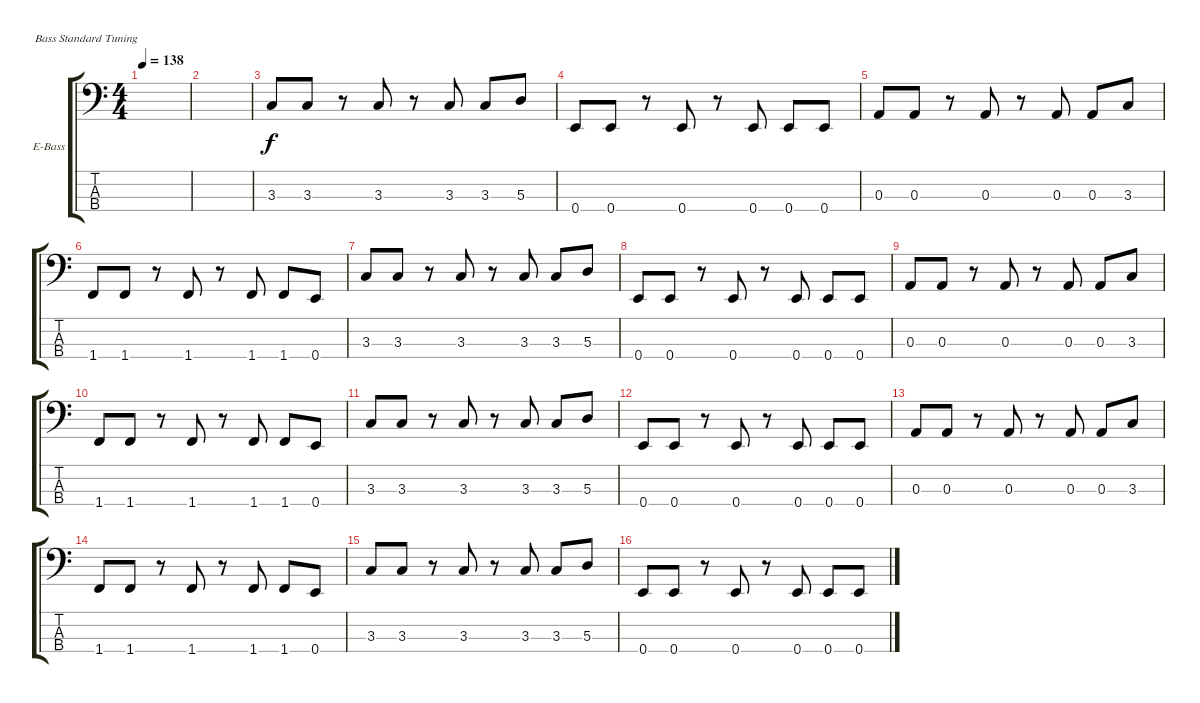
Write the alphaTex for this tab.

\bracketExtendMode groupsimilarinstruments
\firstSystemTrackNameOrientation horizontal
\otherSystemsTrackNameOrientation horizontal
\track ("Äîðîæêà 4" "E-Bass") {instrument electricbassfinger}
\staff {score tabs}
\tuning (G2 D2 A1 E1)
\ts (4 4)
\tempo 138
\clef f4
\ks c
|
|
3.3.8 3.3.8 r.8 3.3.8 r.8 3.3.8 3.3.8 5.3.8 |
0.4.8 0.4.8 r.8 0.4.8 r.8 0.4.8 0.4.8 0.4.8 |
0.3.8 0.3.8 r.8 0.3.8 r.8 0.3.8 0.3.8 3.3.8 |
1.4.8 1.4.8 r.8 1.4.8 r.8 1.4.8 1.4.8 0.4.8 |
3.3.8 3.3.8 r.8 3.3.8 r.8 3.3.8 3.3.8 5.3.8 |
0.4.8 0.4.8 r.8 0.4.8 r.8 0.4.8 0.4.8 0.4.8 |
0.3.8 0.3.8 r.8 0.3.8 r.8 0.3.8 0.3.8 3.3.8 |
1.4.8 1.4.8 r.8 1.4.8 r.8 1.4.8 1.4.8 0.4.8 |
3.3.8 3.3.8 r.8 3.3.8 r.8 3.3.8 3.3.8 5.3.8 |
0.4.8 0.4.8 r.8 0.4.8 r.8 0.4.8 0.4.8 0.4.8 |
0.3.8 0.3.8 r.8 0.3.8 r.8 0.3.8 0.3.8 3.3.8 |
1.4.8 1.4.8 r.8 1.4.8 r.8 1.4.8 1.4.8 0.4.8 |
3.3.8 3.3.8 r.8 3.3.8 r.8 3.3.8 3.3.8 5.3.8 |
0.4.8 0.4.8 r.8 0.4.8 r.8 0.4.8 0.4.8 0.4.8
